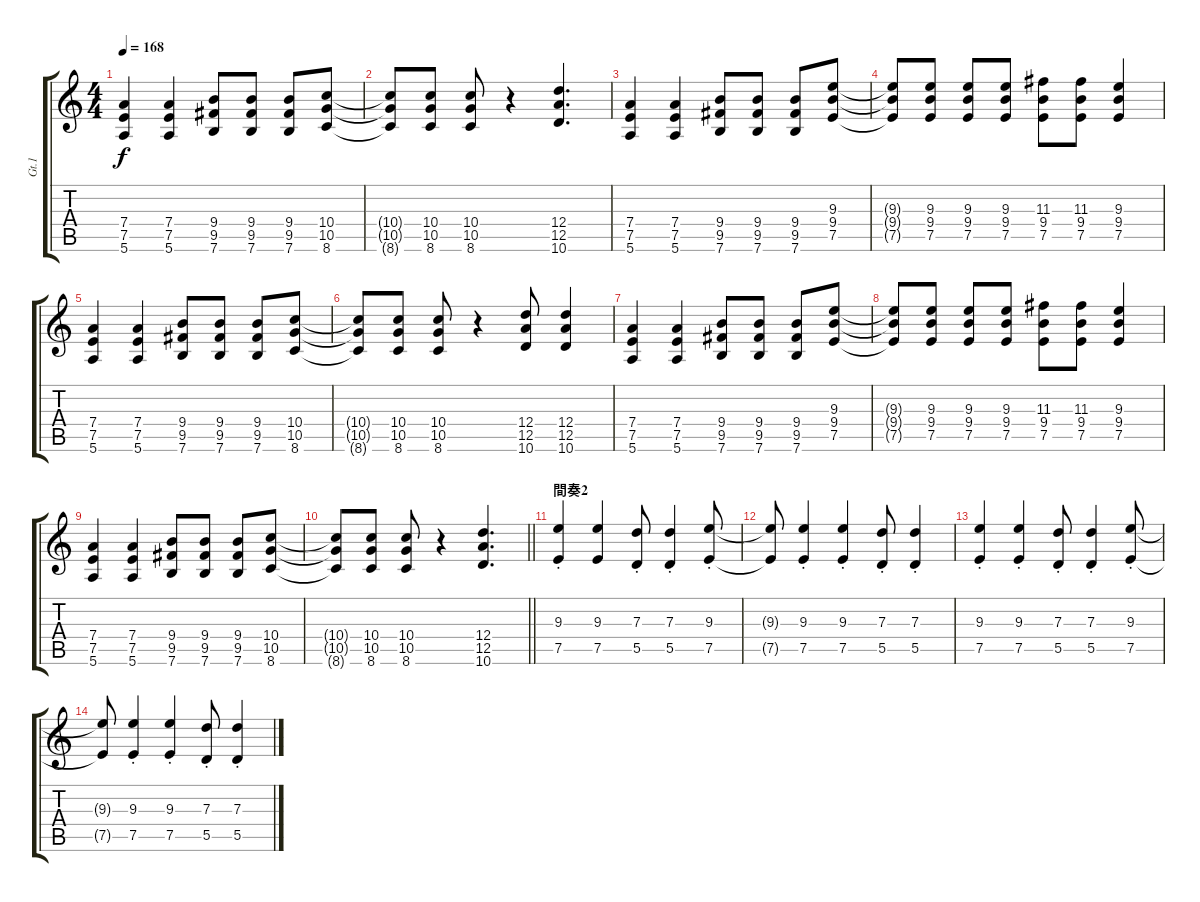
\track ("Gt.1" "Gt.1") {instrument overdrivenguitar}
\staff {score tabs}
\tuning (E4 B3 G3 D3 A2 E2) {hide}
\ts (4 4)
\tempo 168
\clef g2
\ks c
(7.4 7.5 5.6).4{dy f} (7.4 7.5 5.6).4 (9.4 9.5 7.6).8 (9.4 9.5 7.6).8 (9.4 9.5 7.6).8 (10.4 10.5 8.6).8 |
(10.4{t} 10.5{t} 8.6{t}).8 (10.4 10.5 8.6).8 (10.4 10.5 8.6).8 r.4 (12.4 12.5 10.6).4{d} |
(7.4 7.5 5.6).4 (7.4 7.5 5.6).4 (9.4 9.5 7.6).8 (9.4 9.5 7.6).8 (9.4 9.5 7.6).8 (9.3 9.4 7.5).8 |
(9.3{t} 9.4{t} 7.5{t}).8 (9.3 9.4 7.5).8 (9.3 9.4 7.5).8 (9.3 9.4 7.5).8 (11.3 9.4 7.5).8 (11.3 9.4 7.5).8 (9.3 9.4 7.5).4 |
(7.4 7.5 5.6).4 (7.4 7.5 5.6).4 (9.4 9.5 7.6).8 (9.4 9.5 7.6).8 (9.4 9.5 7.6).8 (10.4 10.5 8.6).8 |
(10.4{t} 10.5{t} 8.6{t}).8 (10.4 10.5 8.6).8 (10.4 10.5 8.6).8 r.4 (12.4 12.5 10.6).8 (12.4 12.5 10.6).4 |
(7.4 7.5 5.6).4 (7.4 7.5 5.6).4 (9.4 9.5 7.6).8 (9.4 9.5 7.6).8 (9.4 9.5 7.6).8 (9.3 9.4 7.5).8 |
(9.3{t} 9.4{t} 7.5{t}).8 (9.3 9.4 7.5).8 (9.3 9.4 7.5).8 (9.3 9.4 7.5).8 (11.3 9.4 7.5).8 (11.3 9.4 7.5).8 (9.3 9.4 7.5).4 |
(7.4 7.5 5.6).4 (7.4 7.5 5.6).4 (9.4 9.5 7.6).8 (9.4 9.5 7.6).8 (9.4 9.5 7.6).8 (10.4 10.5 8.6).8 |
\barLineRight lightlight
(10.4{t} 10.5{t} 8.6{t}).8 (10.4 10.5 8.6).8 (10.4 10.5 8.6).8 r.4 (12.4 12.5 10.6).4{d} |
\section ("" "間奏2")
(9.3{st} 7.5{st}).4 (9.3 7.5).4 (7.3{st} 5.5{st}).8 (7.3{st} 5.5{st}).4 (9.3{st} 7.5{st}).8 |
(9.3{t} 7.5{t}).8 (9.3{st} 7.5{st}).4 (9.3{st} 7.5{st}).4 (7.3{st} 5.5{st}).8 (7.3{st} 5.5{st}).4 |
(9.3{st} 7.5{st}).4 (9.3{st} 7.5{st}).4 (7.3{st} 5.5{st}).8 (7.3{st} 5.5{st}).4 (9.3{st} 7.5{st}).8 |
(9.3{t} 7.5{t}).8 (9.3{st} 7.5{st}).4 (9.3{st} 7.5{st}).4 (7.3{st} 5.5{st}).8 (7.3{st} 5.5{st}).4
